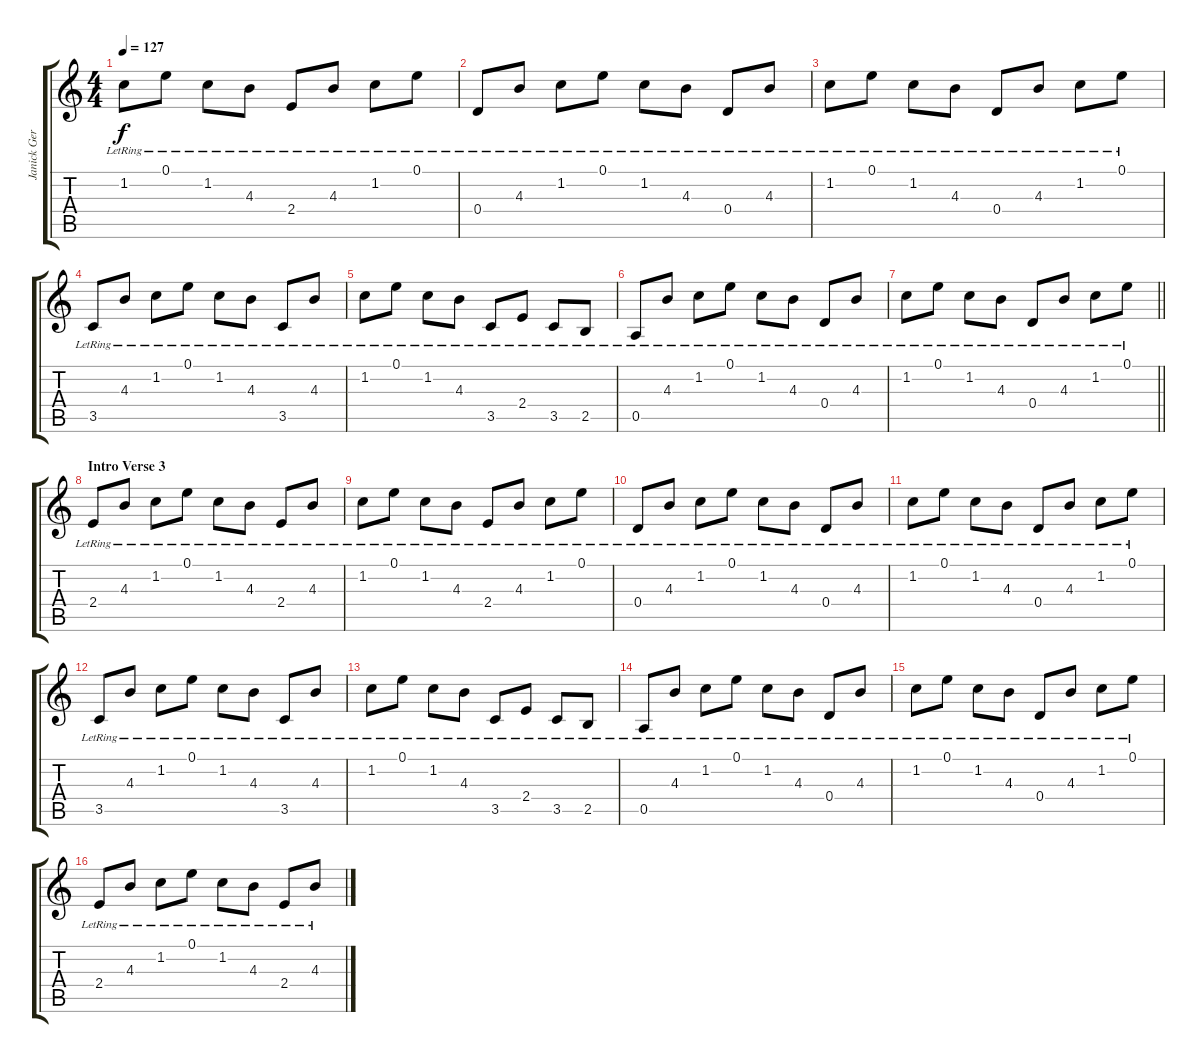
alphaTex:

\track ("Janick Gers" "Janick Ger") {instrument overdrivenguitar}
\staff {score tabs}
\tuning (E4 B3 G3 D3 A2 E2) {hide}
\ts (4 4)
\tempo 127
\clef g2
\ks c
1.2{lr}.8{dy f} 0.1{lr}.8 1.2{lr}.8 4.3{lr}.8 2.4{lr}.8 4.3{lr}.8 1.2{lr}.8 0.1{lr}.8 |
0.4{lr}.8 4.3{lr}.8 1.2{lr}.8 0.1{lr}.8 1.2{lr}.8 4.3{lr}.8 0.4{lr}.8 4.3{lr}.8 |
1.2{lr}.8 0.1{lr}.8 1.2{lr}.8 4.3{lr}.8 0.4{lr}.8 4.3{lr}.8 1.2{lr}.8 0.1{lr}.8 |
3.5{lr}.8 4.3{lr}.8 1.2{lr}.8 0.1{lr}.8 1.2{lr}.8 4.3{lr}.8 3.5{lr}.8 4.3{lr}.8 |
1.2{lr}.8 0.1{lr}.8 1.2{lr}.8 4.3{lr}.8 3.5{lr}.8 2.4{lr}.8 3.5{lr}.8 2.5{lr}.8 |
0.5{lr}.8 4.3{lr}.8 1.2{lr}.8 0.1{lr}.8 1.2{lr}.8 4.3{lr}.8 0.4{lr}.8 4.3{lr}.8 |
\barLineRight lightlight
1.2{lr}.8 0.1{lr}.8 1.2{lr}.8 4.3{lr}.8 0.4{lr}.8 4.3{lr}.8 1.2{lr}.8 0.1{lr}.8 |
\section ("" "Intro Verse 3")
2.4{lr}.8 4.3{lr}.8 1.2{lr}.8 0.1{lr}.8 1.2{lr}.8 4.3{lr}.8 2.4{lr}.8 4.3{lr}.8 |
1.2{lr}.8 0.1{lr}.8 1.2{lr}.8 4.3{lr}.8 2.4{lr}.8 4.3{lr}.8 1.2{lr}.8 0.1{lr}.8 |
0.4{lr}.8 4.3{lr}.8 1.2{lr}.8 0.1{lr}.8 1.2{lr}.8 4.3{lr}.8 0.4{lr}.8 4.3{lr}.8 |
1.2{lr}.8 0.1{lr}.8 1.2{lr}.8 4.3{lr}.8 0.4{lr}.8 4.3{lr}.8 1.2{lr}.8 0.1{lr}.8 |
3.5{lr}.8 4.3{lr}.8 1.2{lr}.8 0.1{lr}.8 1.2{lr}.8 4.3{lr}.8 3.5{lr}.8 4.3{lr}.8 |
1.2{lr}.8 0.1{lr}.8 1.2{lr}.8 4.3{lr}.8 3.5{lr}.8 2.4{lr}.8 3.5{lr}.8 2.5{lr}.8 |
0.5{lr}.8 4.3{lr}.8 1.2{lr}.8 0.1{lr}.8 1.2{lr}.8 4.3{lr}.8 0.4{lr}.8 4.3{lr}.8 |
1.2{lr}.8 0.1{lr}.8 1.2{lr}.8 4.3{lr}.8 0.4{lr}.8 4.3{lr}.8 1.2{lr}.8 0.1{lr}.8 |
2.4{lr}.8 4.3{lr}.8 1.2{lr}.8 0.1{lr}.8 1.2{lr}.8 4.3{lr}.8 2.4{lr}.8 4.3{lr}.8
